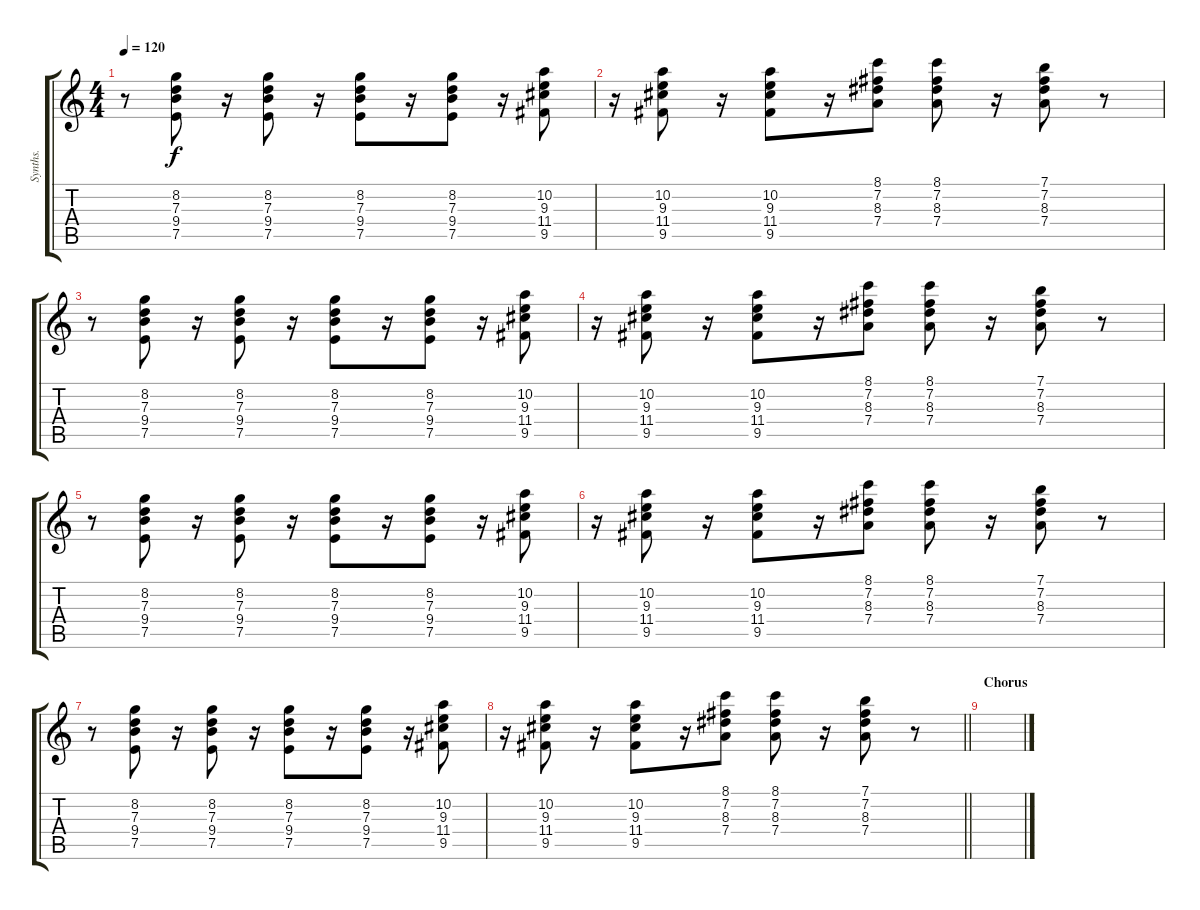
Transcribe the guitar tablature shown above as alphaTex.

\track ("Synths." "Synths.") {instrument synthbass1}
\staff {score tabs}
\tuning (E4 B3 G3 D3 A2 E2) {hide}
\ts (4 4)
\tempo 120
\clef g2
\ks c
r.8{dy f} (8.2 7.3 9.4 7.5).8 r.16 (8.2 7.3 9.4 7.5).8 r.16 (8.2 7.3 9.4 7.5).8 r.16 (8.2 7.3 9.4 7.5).8 r.16 (10.2 9.3 11.4 9.5).8 |
r.16 (10.2 9.3 11.4 9.5).8 r.16 (10.2 9.3 11.4 9.5).8 r.16 (8.1 7.2 8.3 7.4).8 (8.1 7.2 8.3 7.4).8 r.16 (7.1 7.2 8.3 7.4).8 r.8 |
r.8 (8.2 7.3 9.4 7.5).8 r.16 (8.2 7.3 9.4 7.5).8 r.16 (8.2 7.3 9.4 7.5).8 r.16 (8.2 7.3 9.4 7.5).8 r.16 (10.2 9.3 11.4 9.5).8 |
r.16 (10.2 9.3 11.4 9.5).8 r.16 (10.2 9.3 11.4 9.5).8 r.16 (8.1 7.2 8.3 7.4).8 (8.1 7.2 8.3 7.4).8 r.16 (7.1 7.2 8.3 7.4).8 r.8 |
r.8 (8.2 7.3 9.4 7.5).8 r.16 (8.2 7.3 9.4 7.5).8 r.16 (8.2 7.3 9.4 7.5).8 r.16 (8.2 7.3 9.4 7.5).8 r.16 (10.2 9.3 11.4 9.5).8 |
r.16 (10.2 9.3 11.4 9.5).8 r.16 (10.2 9.3 11.4 9.5).8 r.16 (8.1 7.2 8.3 7.4).8 (8.1 7.2 8.3 7.4).8 r.16 (7.1 7.2 8.3 7.4).8 r.8 |
r.8 (8.2 7.3 9.4 7.5).8 r.16 (8.2 7.3 9.4 7.5).8 r.16 (8.2 7.3 9.4 7.5).8 r.16 (8.2 7.3 9.4 7.5).8 r.16 (10.2 9.3 11.4 9.5).8 |
\barLineRight lightlight
r.16 (10.2 9.3 11.4 9.5).8 r.16 (10.2 9.3 11.4 9.5).8 r.16 (8.1 7.2 8.3 7.4).8 (8.1 7.2 8.3 7.4).8 r.16 (7.1 7.2 8.3 7.4).8 r.8 |
\section ("" "Chorus")
